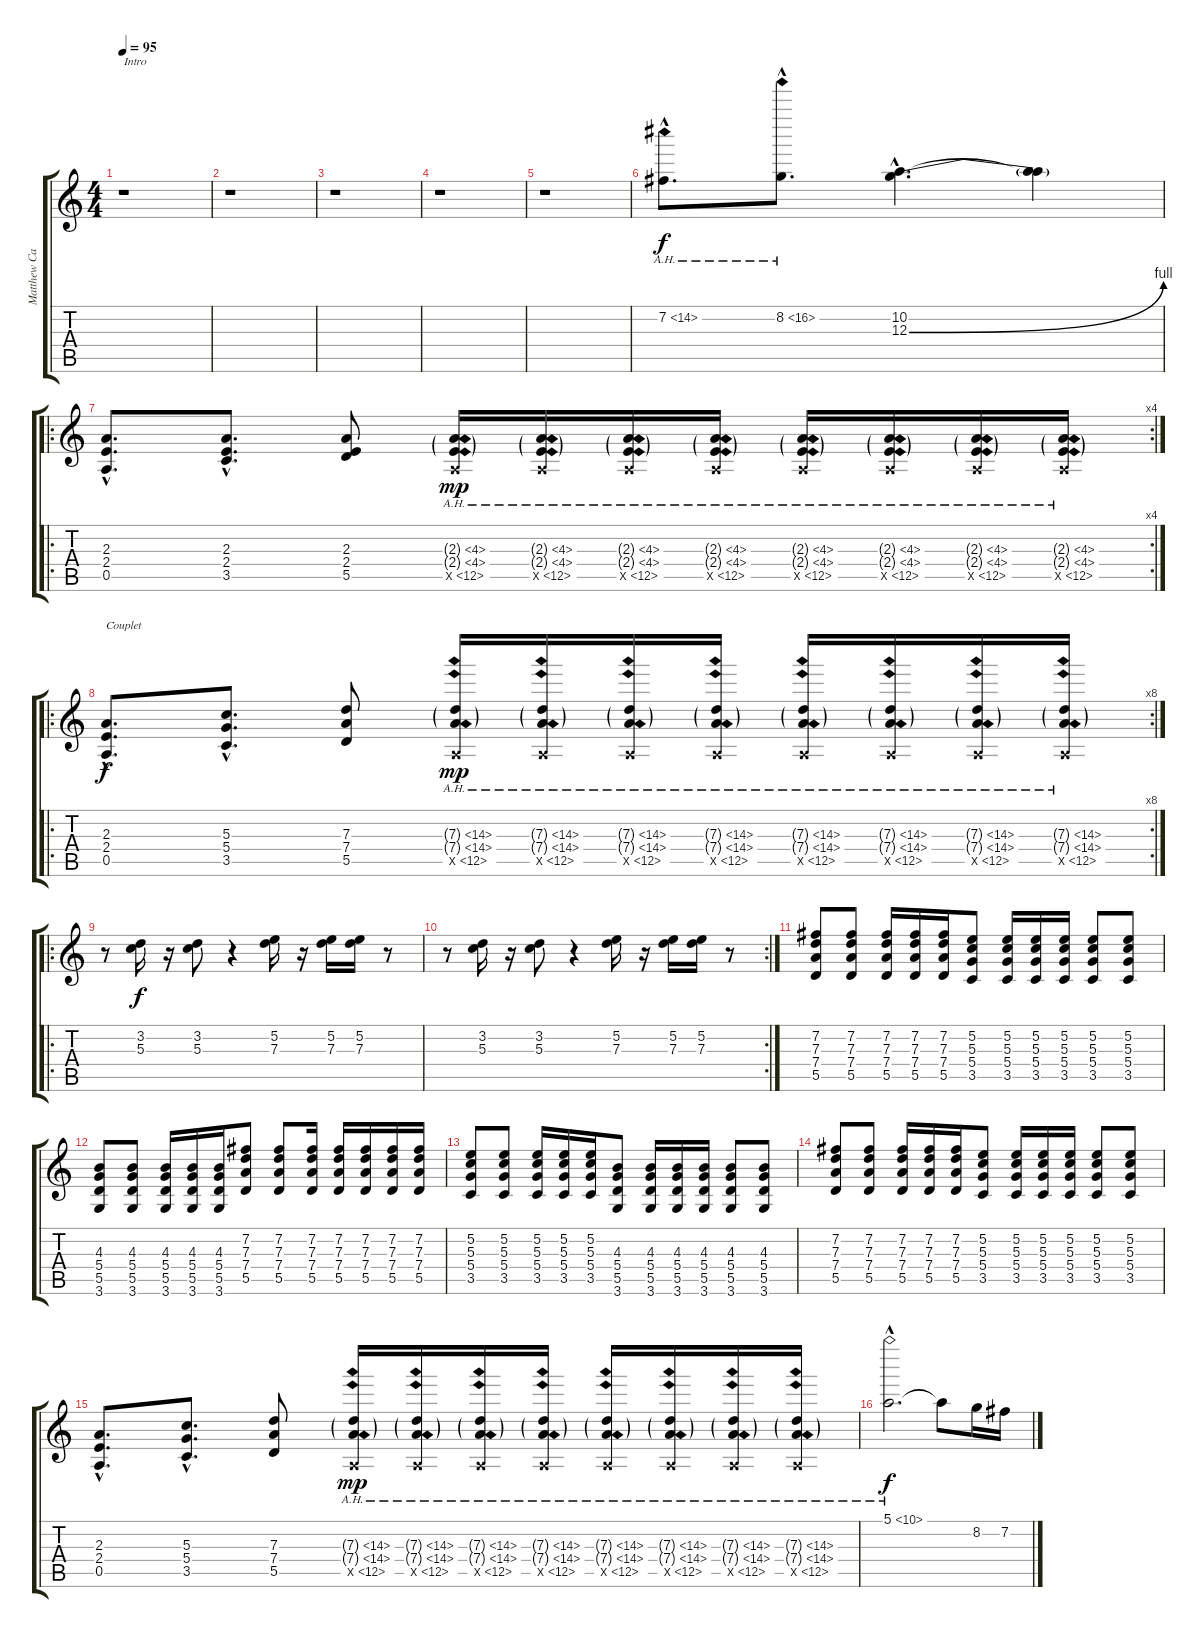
\track ("Matthew Caws (2)" "Matthew Ca") {instrument overdrivenguitar}
\staff {score tabs}
\tuning (E4 B3 G3 D3 A2 E2) {hide}
\ts (4 4)
\tempo 95
\clef g2
\ks c
r.1{txt "Intro" dy f instrument overdrivenguitar} |
r.1 |
r.1 |
r.1 |
r.1 |
7.2{ah 7 hac}.8{d instrument guitarharmonics} 8.2{ah 8 hac}.8{d instrument guitarharmonics} (10.2{hac} 12.3{be (bend 0 0 60 4) hac}).4{d instrument overdrivenguitar} (10.2{t} 12.3{t}).4 |
\ro
\rc 4
(2.3{hac} 2.4{hac} 0.5{hac}).8{d instrument overdrivenguitar} (2.3{hac} 2.4{hac} 3.5{hac}).8{d} (2.3 2.4 5.5).8 (2.3{ah 2 g} 2.4{ah 2 g} 0.5{ah 12 x}).16{dy mp instrument guitarharmonics} (2.3{ah 2 g} 2.4{ah 2 g} 0.5{ah 12 x}).16 (2.3{ah 2 g} 2.4{ah 2 g} 0.5{ah 12 x}).16 (2.3{ah 2 g} 2.4{ah 2 g} 0.5{ah 12 x}).16 (2.3{ah 2 g} 2.4{ah 2 g} 0.5{ah 12 x}).16 (2.3{ah 2 g} 2.4{ah 2 g} 0.5{ah 12 x}).16 (2.3{ah 2 g} 2.4{ah 2 g} 0.5{ah 12 x}).16 (2.3{ah 2 g} 2.4{ah 2 g} 0.5{ah 12 x}).16 |
\ro
\rc 8
(2.3{hac} 2.4{hac} 0.5{hac}).8{d txt "Couplet" dy f instrument overdrivenguitar} (5.3{hac} 5.4{hac} 3.5{hac}).8{d} (7.3 7.4 5.5).8 (7.3{ah 7 g} 7.4{ah 7 g} 0.5{ah 12 x}).16{dy mp instrument guitarharmonics} (7.3{ah 7 g} 7.4{ah 7 g} 0.5{ah 12 x}).16 (7.3{ah 7 g} 7.4{ah 7 g} 0.5{ah 12 x}).16 (7.3{ah 7 g} 7.4{ah 7 g} 0.5{ah 12 x}).16 (7.3{ah 7 g} 7.4{ah 7 g} 0.5{ah 12 x}).16 (7.3{ah 7 g} 7.4{ah 7 g} 0.5{ah 12 x}).16 (7.3{ah 7 g} 7.4{ah 7 g} 0.5{ah 12 x}).16 (7.3{ah 7 g} 7.4{ah 7 g} 0.5{ah 12 x}).16 |
\ro
r.8 (3.2 5.3).16{dy f instrument overdrivenguitar} r.16 (3.2 5.3).8 r.4 (5.2 7.3).16 r.16 (5.2 7.3).16 (5.2 7.3).16 r.8 |
\rc 2
r.8 (3.2 5.3).16 r.16 (3.2 5.3).8 r.4 (5.2 7.3).16 r.16 (5.2 7.3).16 (5.2 7.3).16 r.8 |
(7.2 7.3 7.4 5.5).8 (7.2 7.3 7.4 5.5).8 (7.2 7.3 7.4 5.5).16 (7.2 7.3 7.4 5.5).16 (7.2 7.3 7.4 5.5).16 (5.2 5.3 5.4 3.5).8 (5.2 5.3 5.4 3.5).16 (5.2 5.3 5.4 3.5).16 (5.2 5.3 5.4 3.5).16 (5.2 5.3 5.4 3.5).8 (5.2 5.3 5.4 3.5).8 |
(4.3 5.4 5.5 3.6).8 (4.3 5.4 5.5 3.6).8 (4.3 5.4 5.5 3.6).16 (4.3 5.4 5.5 3.6).16 (4.3 5.4 5.5 3.6).16 (7.2 7.3 7.4 5.5).8 (7.2 7.3 7.4 5.5).8 (7.2 7.3 7.4 5.5).16 (7.2 7.3 7.4 5.5).16 (7.2 7.3 7.4 5.5).16 (7.2 7.3 7.4 5.5).16 (7.2 7.3 7.4 5.5).16 |
(5.2 5.3 5.4 3.5).8 (5.2 5.3 5.4 3.5).8 (5.2 5.3 5.4 3.5).16 (5.2 5.3 5.4 3.5).16 (5.2 5.3 5.4 3.5).16 (4.3 5.4 5.5 3.6).8 (4.3 5.4 5.5 3.6).16 (4.3 5.4 5.5 3.6).16 (4.3 5.4 5.5 3.6).16 (4.3 5.4 5.5 3.6).8 (4.3 5.4 5.5 3.6).8 |
(7.2 7.3 7.4 5.5).8 (7.2 7.3 7.4 5.5).8 (7.2 7.3 7.4 5.5).16 (7.2 7.3 7.4 5.5).16 (7.2 7.3 7.4 5.5).16 (5.2 5.3 5.4 3.5).8 (5.2 5.3 5.4 3.5).16 (5.2 5.3 5.4 3.5).16 (5.2 5.3 5.4 3.5).16 (5.2 5.3 5.4 3.5).8 (5.2 5.3 5.4 3.5).8 |
(2.3{hac} 2.4{hac} 0.5{hac}).8{d instrument overdrivenguitar} (5.3{hac} 5.4{hac} 3.5{hac}).8{d} (7.3 7.4 5.5).8 (7.3{ah 7 g} 7.4{ah 7 g} 0.5{ah 12 x}).16{dy mp instrument guitarharmonics} (7.3{ah 7 g} 7.4{ah 7 g} 0.5{ah 12 x}).16 (7.3{ah 7 g} 7.4{ah 7 g} 0.5{ah 12 x}).16 (7.3{ah 7 g} 7.4{ah 7 g} 0.5{ah 12 x}).16 (7.3{ah 7 g} 7.4{ah 7 g} 0.5{ah 12 x}).16 (7.3{ah 7 g} 7.4{ah 7 g} 0.5{ah 12 x}).16 (7.3{ah 7 g} 7.4{ah 7 g} 0.5{ah 12 x}).16 (7.3{ah 7 g} 7.4{ah 7 g} 0.5{ah 12 x}).16 |
5.1{ah 5 hac}.2{d dy f instrument guitarharmonics} 5.1{t}.8 8.2.16 7.2.16
